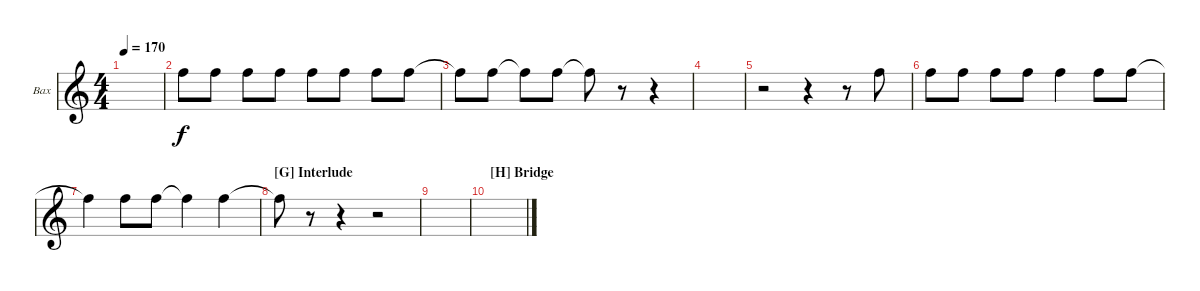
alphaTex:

\defaultSystemsLayout 4
\bracketExtendMode groupsimilarinstruments
\firstSystemTrackNameOrientation horizontal
\otherSystemsTrackNameOrientation horizontal
\track ("Backing Vocals" "Bax") {instrument electricguitarclean}
\staff {score}
\tuning (D4 A3 F3 C3 G2 D2)
\ts (4 4)
\tempo 170
\clef g2
\ks c
|
12.3.8 12.3.8 12.3.8 12.3.8 12.3.8 12.3.8 12.3.8 12.3.8 |
12.3{t}.8 12.3.8 12.3{t}.8 12.3.8 12.3{t}.8 r.8 r.4 |
|
r.2 r.4 r.8 12.3.8 |
12.3.8 12.3.8 12.3.8 12.3.8 12.3.4 12.3.8 12.3.8 |
12.3{t}.4 12.3.8 12.3.8 12.3{t}.4 12.3.4 |
\section ("G" "Interlude")
12.3{t}.8 r.8 r.4 r.2 |
|
\section ("H" "Bridge")
